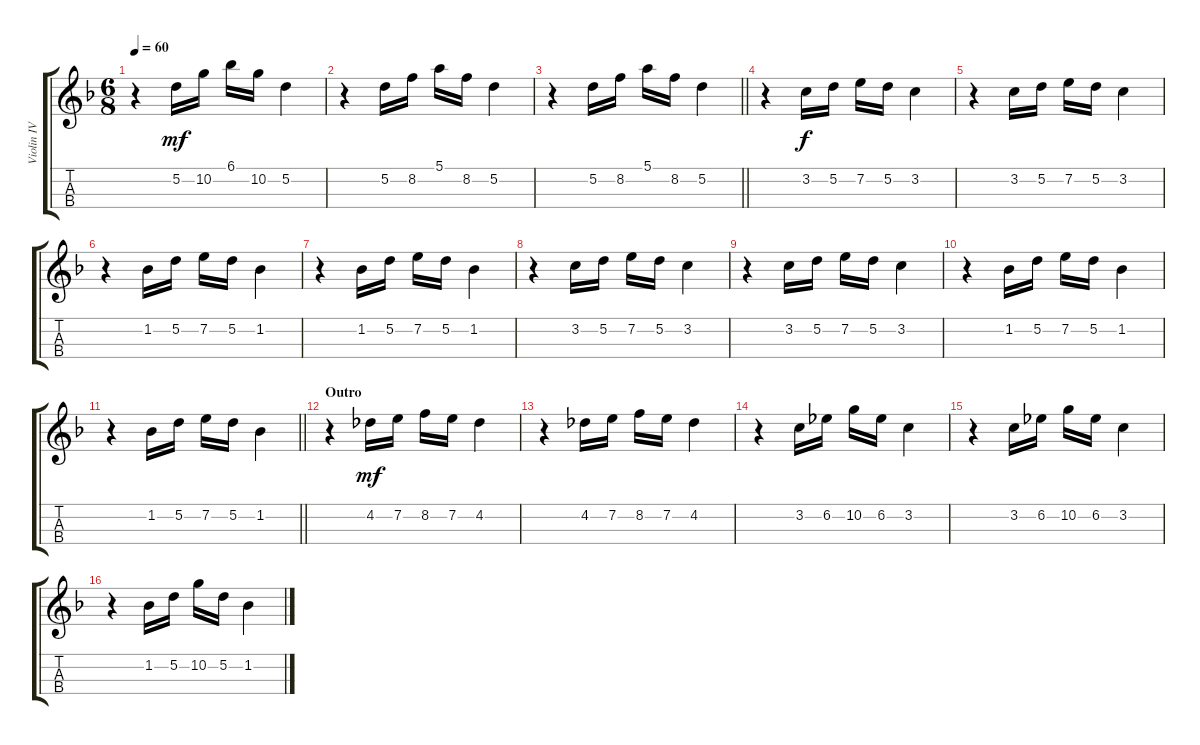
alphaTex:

\track ("Violin IV" "Violin IV") {instrument stringensemble1}
\staff {score tabs}
\tuning (E5 A4 D4 G3) {hide}
\ts (6 8)
\tempo 60
\clef g2
\ks dminor
r.4{dy mf} 5.2.16 10.2.16 6.1.16 10.2.16 5.2.4 |
r.4 5.2.16 8.2.16 5.1.16 8.2.16 5.2.4 |
\barLineRight lightlight
r.4 5.2.16 8.2.16 5.1.16 8.2.16 5.2.4 |
\section ("" "")
r.4 3.2.16{dy f} 5.2.16 7.2.16 5.2.16 3.2.4 |
r.4 3.2.16 5.2.16 7.2.16 5.2.16 3.2.4 |
r.4 1.2.16 5.2.16 7.2.16 5.2.16 1.2.4 |
r.4 1.2.16 5.2.16 7.2.16 5.2.16 1.2.4 |
r.4 3.2.16 5.2.16 7.2.16 5.2.16 3.2.4 |
r.4 3.2.16 5.2.16 7.2.16 5.2.16 3.2.4 |
r.4 1.2.16 5.2.16 7.2.16 5.2.16 1.2.4 |
\barLineRight lightlight
r.4 1.2.16 5.2.16 7.2.16 5.2.16 1.2.4 |
\section ("" "Outro")
r.4 4.2.16{dy mf} 7.2.16 8.2.16 7.2.16 4.2.4 |
r.4 4.2.16 7.2.16 8.2.16 7.2.16 4.2.4 |
r.4 3.2.16 6.2.16 10.2.16 6.2.16 3.2.4 |
r.4 3.2.16 6.2.16 10.2.16 6.2.16 3.2.4 |
r.4 1.2.16 5.2.16 10.2.16 5.2.16 1.2.4
